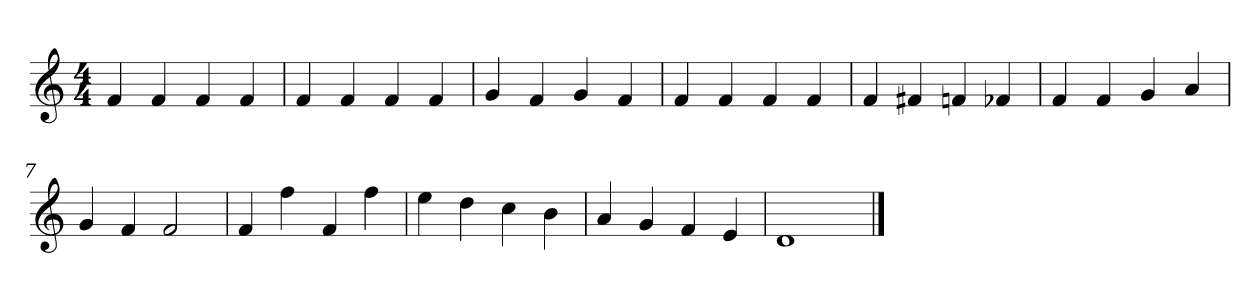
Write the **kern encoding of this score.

**kern
*part1
*staff1
*clefG2
*k[]
*C:
*M4/4
=1
4f/
4f/
4f/
4f/
=2
4f/
4f/
4f/
4f/
=3
4g/
4f/
4g/
4f/
!!LO:LB:g=z
=4
4f/
4f/
4f/
4f/
=5
4f/
4f#X/
4fn/
4f-X/
=6
4f/
4f/
4g/
4a/
=7
4g/
4f/
2f/
!!LO:LB:g=z
=8
4f/
4ff\
4f/
4ff\
=9
4ee\
4dd\
4cc\
4b\
=10
4a/
4g/
4f/
4e/
=11
1d
==
*-
